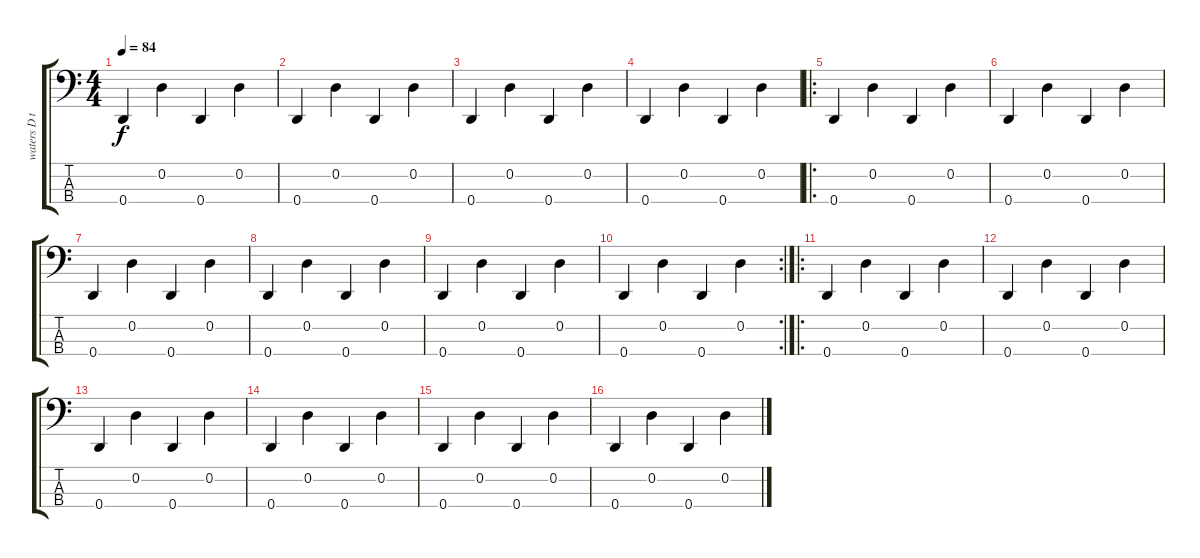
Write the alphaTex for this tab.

\track ("waters D tune" "waters D t") {instrument electricbasspick}
\staff {score tabs}
\tuning (G2 D2 A1 D1) {hide}
\ts (4 4)
\tempo 84
\clef f4
\ks c
0.4.4{dy f instrument electricbasspick} 0.2.4 0.4.4 0.2.4 |
0.4.4 0.2.4 0.4.4 0.2.4 |
0.4.4 0.2.4 0.4.4 0.2.4 |
0.4.4 0.2.4 0.4.4 0.2.4 |
\ro
0.4.4 0.2.4 0.4.4 0.2.4 |
0.4.4 0.2.4 0.4.4 0.2.4 |
0.4.4 0.2.4 0.4.4 0.2.4 |
0.4.4 0.2.4 0.4.4 0.2.4 |
0.4.4 0.2.4 0.4.4 0.2.4 |
\rc 2
0.4.4 0.2.4 0.4.4 0.2.4 |
\ro
0.4.4 0.2.4 0.4.4 0.2.4 |
0.4.4 0.2.4 0.4.4 0.2.4 |
0.4.4 0.2.4 0.4.4 0.2.4 |
0.4.4 0.2.4 0.4.4 0.2.4 |
0.4.4 0.2.4 0.4.4 0.2.4 |
0.4.4 0.2.4 0.4.4 0.2.4
